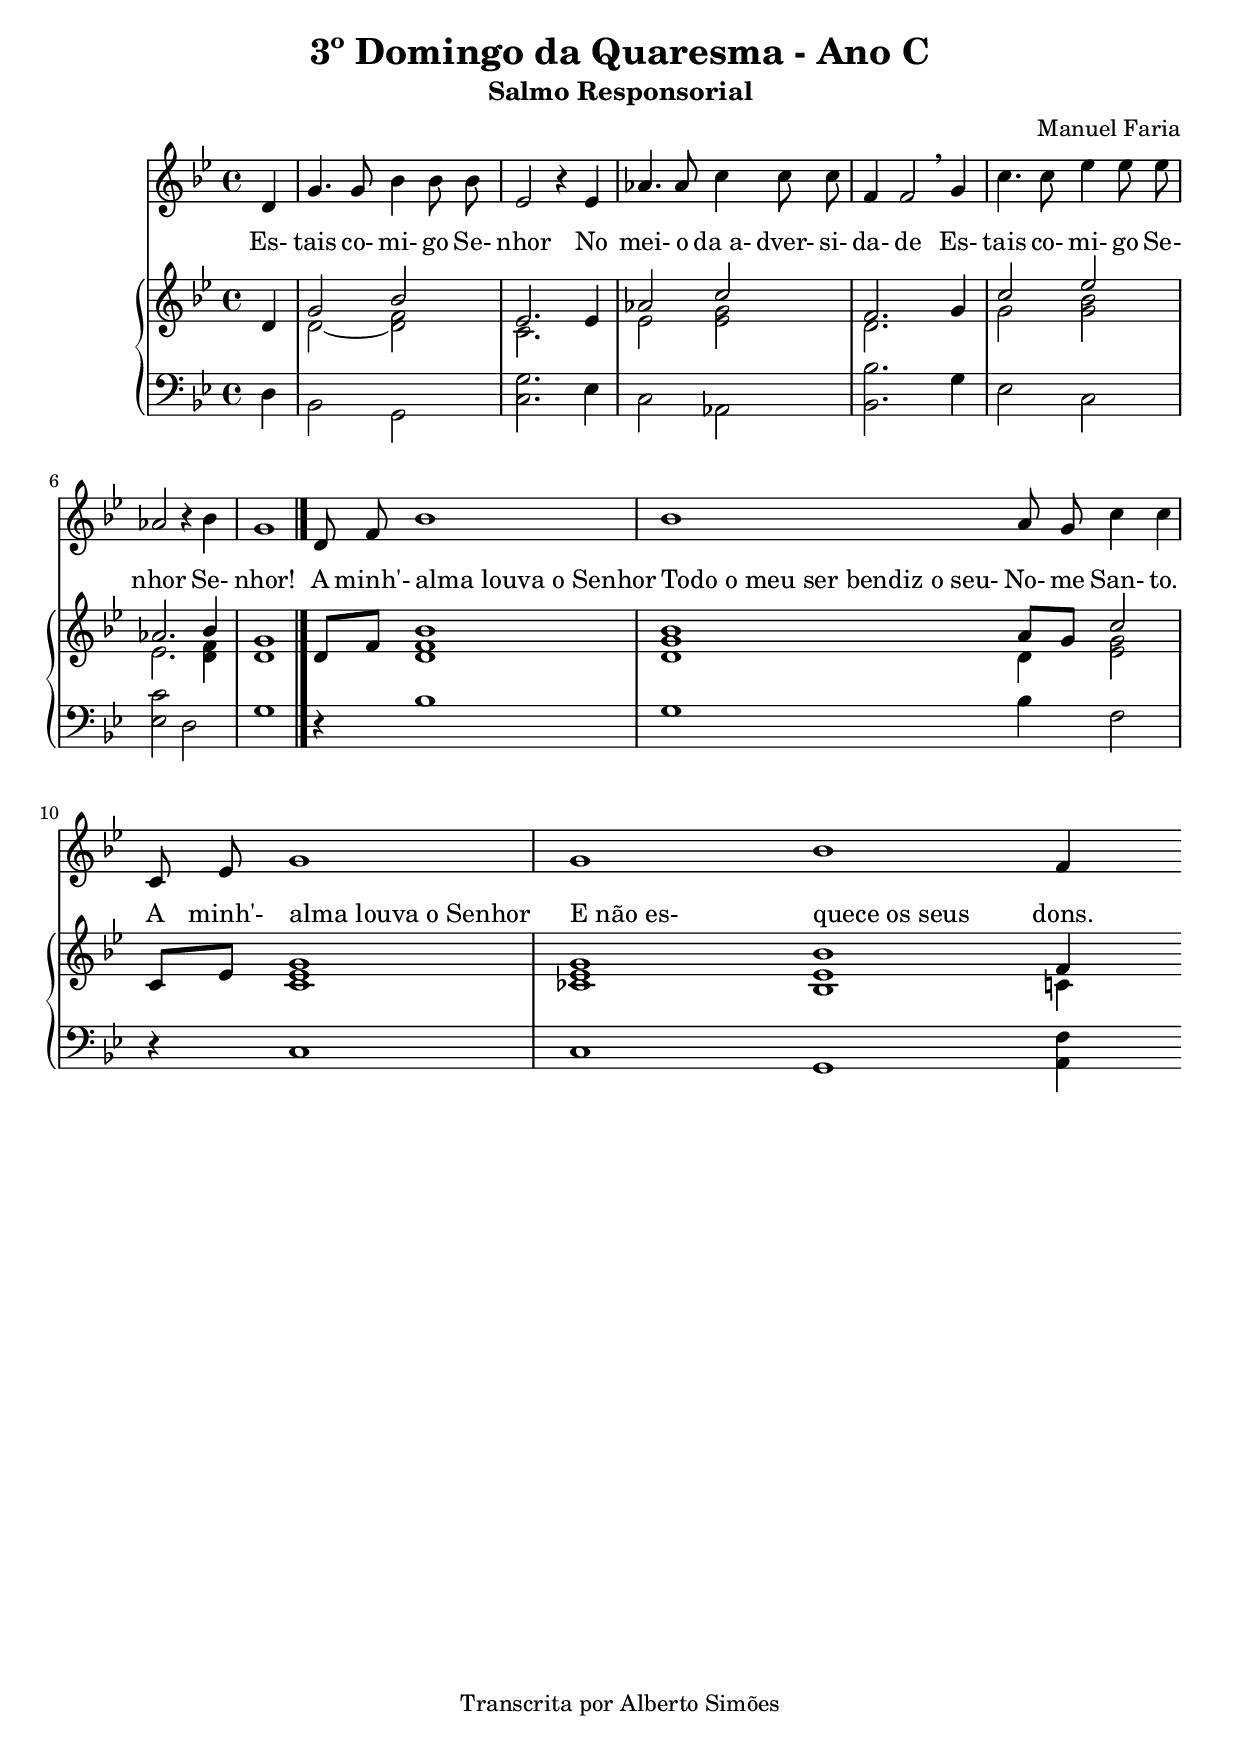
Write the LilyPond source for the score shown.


\version "2.14.0"

\header {
  title = "3º Domingo da Quaresma - Ano C"
  subtitle = "Salmo Responsorial"
  composer = "Manuel Faria"
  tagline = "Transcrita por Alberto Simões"

  ocasioes = "salmo"
  seccao   = "salmo"

}

%%%%% Revista 1

global = {
  \key bes \major
  \time 4/4
}

melody = \relative c' {
  \global
  \clef treble
  \autoBeamOff

  \partial 4 d4
  g4. g8 bes4 bes8 bes
  ees,2 r4 ees
  aes4. aes8 c4 c8 c

  f,4 f2 \breathe g4
  c4. c8 ees4 ees8 ees
  aes,2 r4 bes4
  g1
  \bar "|."

  \set Score.measureLength = #(ly:make-moment 5 4)
  d8 f bes1
  \set Score.measureLength = #(ly:make-moment 7 4)
  bes1 a8 g c4 c
  \set Score.measureLength = #(ly:make-moment 5 4)
  c,8 ees g1
  \set Score.measureLength = #(ly:make-moment 9 4)
  g1 bes1 f4

  \bar ":|"
}

text = \lyricmode {
  Es- tais co- mi- go Se- nhor
  No mei- o da_a- dver- si- da- de
  Es- tais co- mi- go Se- nhor
  Se- nhor!

  A minh'-
  \once \override LyricText #'self-alignment-X = #LEFT
  "alma louva o Senhor"
  \once \override LyricText #'self-alignment-X = #LEFT
  "Todo o meu ser bendiz o seu-" No- me San- to.

  A minh'-
  \once \override LyricText #'self-alignment-X = #LEFT
  "alma louva o Senhor"
  \once \override LyricText #'self-alignment-X = #LEFT
  "E não es-"
  \once \override LyricText #'self-alignment-X = #LEFT
  "quece os seus" dons.

 
}

upperA = \relative c' {
  \partial 4 d4
  g2 bes
  ees,2. ees4
  aes2 c
  f,2. g4
  c2 ees2
  aes,2. bes4
  g1


  \set Score.measureLength = #(ly:make-moment 5 4)
  d8[ f] bes1
  \set Score.measureLength = #(ly:make-moment 7 4)
  bes1 a8[ g] c2
  \set Score.measureLength = #(ly:make-moment 5 4)
  c,8[ ees] g1
  \set Score.measureLength = #(ly:make-moment 9 4)
  g1 bes1 f4

}

upperB = \relative c' {
  \partial 4 s4
  d2 ~ <d f>
  c2. s4
  ees2 <ees g>
  d2. s4
  g2 <g bes>
  ees2. <d f>4
  d1


  \set Score.measureLength = #(ly:make-moment 5 4)
  s4 <d f>1
  \set Score.measureLength = #(ly:make-moment 7 4)
  <d g>1 d4 <ees g>2
  \set Score.measureLength = #(ly:make-moment 5 4)
  s4 <c ees>1 
  \set Score.measureLength = #(ly:make-moment 9 4)
  <ces ees>1 <bes ees> c4

}

upper = {
  \global
  \clef treble
  << \upperA \\ \upperB >>
}


lower = {
  \global
  \clef bass
  \stemDown
  \relative c {
    \partial 4 d4
    bes2 g
    <c g'>2. ees4
    c2 aes2
    <bes bes'>2. g'4
    ees2 c
    <ees c'>2 d
    g1


    \set Score.measureLength = #(ly:make-moment 5 4)
    r4 bes1
    \set Score.measureLength = #(ly:make-moment 7 4)
    g1 bes4 f2
    \set Score.measureLength = #(ly:make-moment 5 4)
    r4 c1
    \set Score.measureLength = #(ly:make-moment 9 4)
    c1 g1 <a f'>4

  }
}


\score {
  <<
    \new Voice = "mel" \melody
    \new PianoStaff <<
      \new Staff = "upper" \upper
      \new Staff = "lower" \lower
    >>
    \new Lyrics \with { alignAboveContext = "upper" }
                { \lyricsto "mel" \text}
  >>
  \layout {
    \context {
      \Staff \RemoveEmptyStaves       
      % \override VerticalAxisGroup #'remove-first = ##t
    }
  }
  \midi {
    \context {
      \Score
      tempoWholesPerMinute = #(ly:make-moment 90 4)
    }
  }
}


